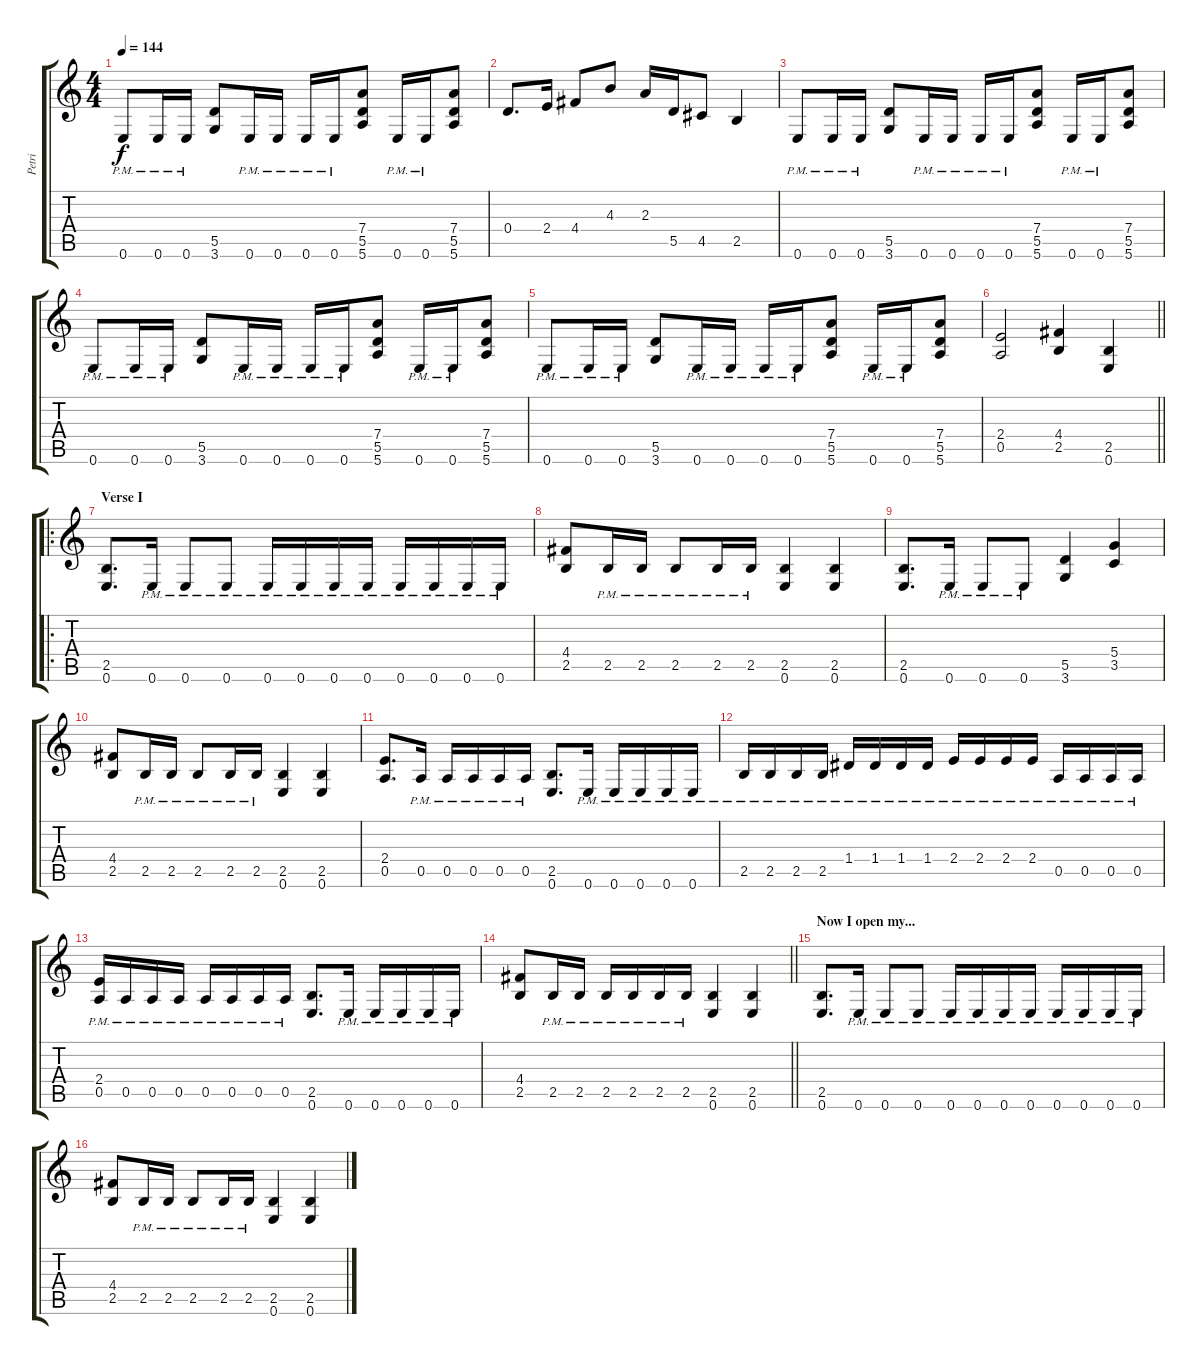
\track ("Petri" "Petri") {instrument distortionguitar}
\staff {score tabs}
\tuning (E4 B3 G3 D3 A2 E2) {hide}
\ts (4 4)
\tempo 144
\clef g2
\ks c
0.6{pm}.8{dy f} 0.6{pm}.16 0.6{pm}.16 (5.5 3.6).8 0.6{pm}.16 0.6{pm}.16 0.6{pm}.16 0.6{pm}.16 (7.4 5.5 5.6).8 0.6{pm}.16 0.6{pm}.16 (7.4 5.5 5.6).8 |
0.4.8{d} 2.4.16 4.4.8 4.3.8 2.3.16 5.5.16 4.5.8 2.5.4 |
0.6{pm}.8 0.6{pm}.16 0.6{pm}.16 (5.5 3.6).8 0.6{pm}.16 0.6{pm}.16 0.6{pm}.16 0.6{pm}.16 (7.4 5.5 5.6).8 0.6{pm}.16 0.6{pm}.16 (7.4 5.5 5.6).8 |
0.6{pm}.8 0.6{pm}.16 0.6{pm}.16 (5.5 3.6).8 0.6{pm}.16 0.6{pm}.16 0.6{pm}.16 0.6{pm}.16 (7.4 5.5 5.6).8 0.6{pm}.16 0.6{pm}.16 (7.4 5.5 5.6).8 |
0.6{pm}.8 0.6{pm}.16 0.6{pm}.16 (5.5 3.6).8 0.6{pm}.16 0.6{pm}.16 0.6{pm}.16 0.6{pm}.16 (7.4 5.5 5.6).8 0.6{pm}.16 0.6{pm}.16 (7.4 5.5 5.6).8 |
\barLineRight lightlight
(2.4 0.5).2 (4.4 2.5).4 (2.5 0.6).4 |
\ro
\section ("" "Verse I")
(2.5 0.6).8{d} 0.6{pm}.16 0.6{pm}.8 0.6{pm}.8 0.6{pm}.16 0.6{pm}.16 0.6{pm}.16 0.6{pm}.16 0.6{pm}.16 0.6{pm}.16 0.6{pm}.16 0.6{pm}.16 |
(4.4 2.5).8 2.5{pm}.16 2.5{pm}.16 2.5{pm}.8 2.5{pm}.16 2.5{pm}.16 (2.5 0.6).4 (2.5 0.6).4 |
(2.5 0.6).8{d} 0.6{pm}.16 0.6{pm}.8 0.6{pm}.8 (5.5 3.6).4 (5.4 3.5).4 |
(4.4 2.5).8 2.5{pm}.16 2.5{pm}.16 2.5{pm}.8 2.5{pm}.16 2.5{pm}.16 (2.5 0.6).4 (2.5 0.6).4 |
(2.4 0.5).8{d} 0.5{pm}.16 0.5{pm}.16 0.5{pm}.16 0.5{pm}.16 0.5{pm}.16 (2.5 0.6).8{d} 0.6{pm}.16 0.6{pm}.16 0.6{pm}.16 0.6{pm}.16 0.6{pm}.16 |
2.5{pm}.16 2.5{pm}.16 2.5{pm}.16 2.5{pm}.16 1.4{pm}.16 1.4{pm}.16 1.4{pm}.16 1.4{pm}.16 2.4{pm}.16 2.4{pm}.16 2.4{pm}.16 2.4{pm}.16 0.5{pm}.16 0.5{pm}.16 0.5{pm}.16 0.5{pm}.16 |
(2.4{pm} 0.5{pm}).16 0.5{pm}.16 0.5{pm}.16 0.5{pm}.16 0.5{pm}.16 0.5{pm}.16 0.5{pm}.16 0.5{pm}.16 (2.5 0.6).8{d} 0.6{pm}.16 0.6{pm}.16 0.6{pm}.16 0.6{pm}.16 0.6{pm}.16 |
\barLineRight lightlight
(4.4 2.5).8 2.5{pm}.16 2.5{pm}.16 2.5{pm}.16 2.5{pm}.16 2.5{pm}.16 2.5{pm}.16 (2.5 0.6).4 (2.5 0.6).4 |
\section ("" "Now I open my...")
(2.5 0.6).8{d} 0.6{pm}.16 0.6{pm}.8 0.6{pm}.8 0.6{pm}.16 0.6{pm}.16 0.6{pm}.16 0.6{pm}.16 0.6{pm}.16 0.6{pm}.16 0.6{pm}.16 0.6{pm}.16 |
(4.4 2.5).8 2.5{pm}.16 2.5{pm}.16 2.5{pm}.8 2.5{pm}.16 2.5{pm}.16 (2.5 0.6).4 (2.5 0.6).4
